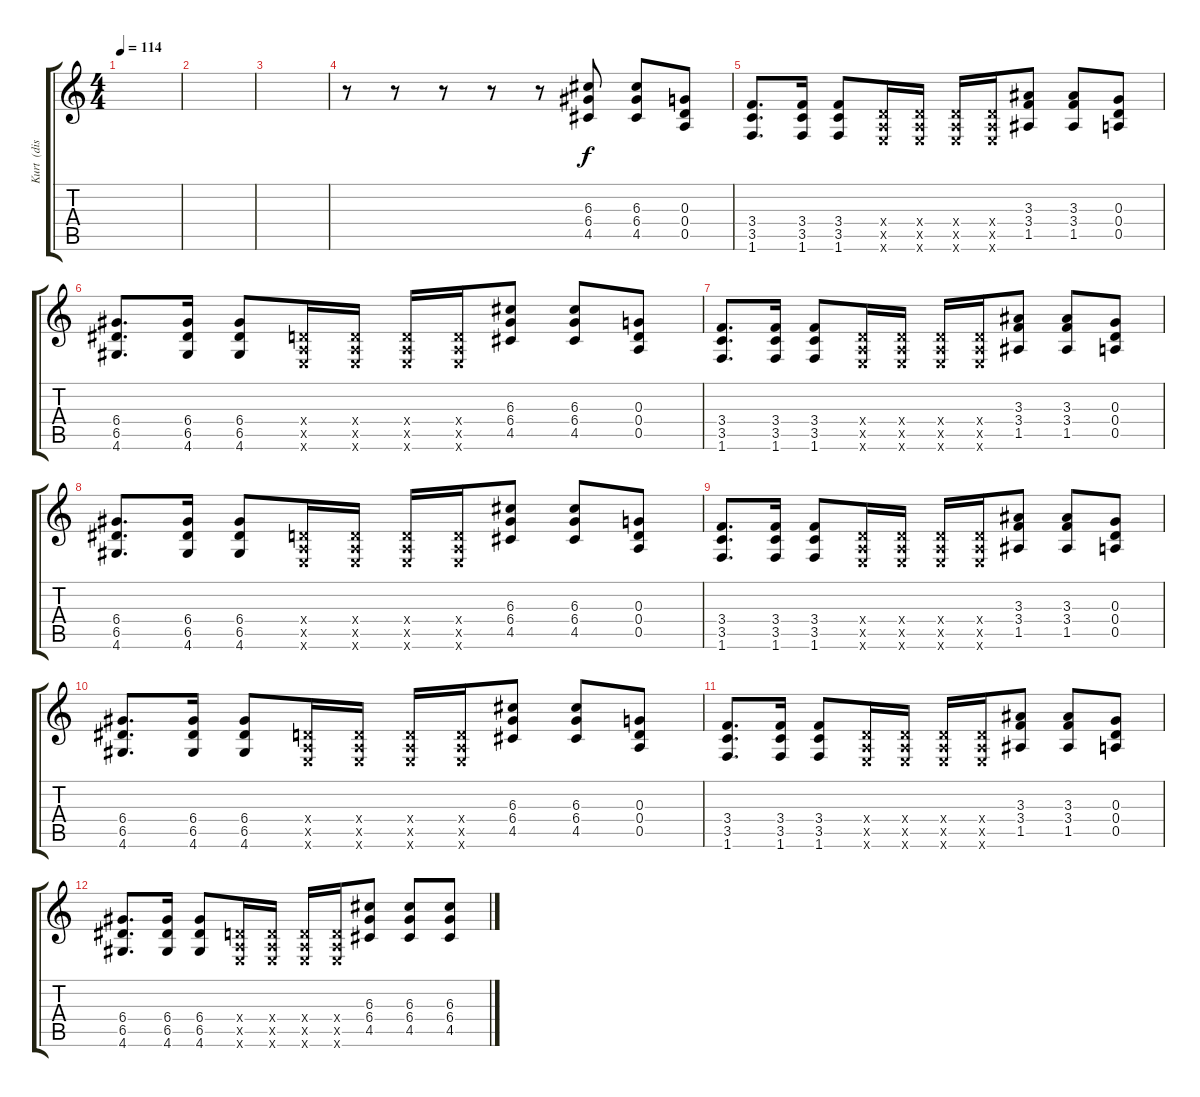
\track ("Kurt  (dist)" "Kurt  (dis") {instrument overdrivenguitar}
\staff {score tabs}
\tuning (E4 B3 G3 D3 A2 E2) {hide}
\ts (4 4)
\tempo 114
\clef g2
\ks c
|
|
|
r.8 r.8 r.8 r.8 r.8 (6.3 6.4 4.5).8 (6.3 6.4 4.5).8 (0.3 0.4 0.5).8 |
(3.4 3.5 1.6).8{d} (3.4 3.5 1.6).16 (3.4 3.5 1.6).8 (0.4{x} 0.5{x} 0.6{x}).16 (0.4{x} 0.5{x} 0.6{x}).16 (0.4{x} 0.5{x} 0.6{x}).16 (0.4{x} 0.5{x} 0.6{x}).16 (3.3 3.4 1.5).8 (3.3 3.4 1.5).8 (0.3 0.4 0.5).8 |
(6.4 6.5 4.6).8{d} (6.4 6.5 4.6).16 (6.4 6.5 4.6).8 (0.4{x} 0.5{x} 0.6{x}).16 (0.4{x} 0.5{x} 0.6{x}).16 (0.4{x} 0.5{x} 0.6{x}).16 (0.4{x} 0.5{x} 0.6{x}).16 (6.3 6.4 4.5).8 (6.3 6.4 4.5).8 (0.3 0.4 0.5).8 |
(3.4 3.5 1.6).8{d} (3.4 3.5 1.6).16 (3.4 3.5 1.6).8 (0.4{x} 0.5{x} 0.6{x}).16 (0.4{x} 0.5{x} 0.6{x}).16 (0.4{x} 0.5{x} 0.6{x}).16 (0.4{x} 0.5{x} 0.6{x}).16 (3.3 3.4 1.5).8 (3.3 3.4 1.5).8 (0.3 0.4 0.5).8 |
(6.4 6.5 4.6).8{d} (6.4 6.5 4.6).16 (6.4 6.5 4.6).8 (0.4{x} 0.5{x} 0.6{x}).16 (0.4{x} 0.5{x} 0.6{x}).16 (0.4{x} 0.5{x} 0.6{x}).16 (0.4{x} 0.5{x} 0.6{x}).16 (6.3 6.4 4.5).8 (6.3 6.4 4.5).8 (0.3 0.4 0.5).8 |
(3.4 3.5 1.6).8{d} (3.4 3.5 1.6).16 (3.4 3.5 1.6).8 (0.4{x} 0.5{x} 0.6{x}).16 (0.4{x} 0.5{x} 0.6{x}).16 (0.4{x} 0.5{x} 0.6{x}).16 (0.4{x} 0.5{x} 0.6{x}).16 (3.3 3.4 1.5).8 (3.3 3.4 1.5).8 (0.3 0.4 0.5).8 |
(6.4 6.5 4.6).8{d} (6.4 6.5 4.6).16 (6.4 6.5 4.6).8 (0.4{x} 0.5{x} 0.6{x}).16 (0.4{x} 0.5{x} 0.6{x}).16 (0.4{x} 0.5{x} 0.6{x}).16 (0.4{x} 0.5{x} 0.6{x}).16 (6.3 6.4 4.5).8 (6.3 6.4 4.5).8 (0.3 0.4 0.5).8 |
(3.4 3.5 1.6).8{d} (3.4 3.5 1.6).16 (3.4 3.5 1.6).8 (0.4{x} 0.5{x} 0.6{x}).16 (0.4{x} 0.5{x} 0.6{x}).16 (0.4{x} 0.5{x} 0.6{x}).16 (0.4{x} 0.5{x} 0.6{x}).16 (3.3 3.4 1.5).8 (3.3 3.4 1.5).8 (0.3 0.4 0.5).8 |
(6.4 6.5 4.6).8{d} (6.4 6.5 4.6).16 (6.4 6.5 4.6).8 (0.4{x} 0.5{x} 0.6{x}).16 (0.4{x} 0.5{x} 0.6{x}).16 (0.4{x} 0.5{x} 0.6{x}).16 (0.4{x} 0.5{x} 0.6{x}).16 (6.3 6.4 4.5).8 (6.3 6.4 4.5).8 (6.3 6.4 4.5).8
